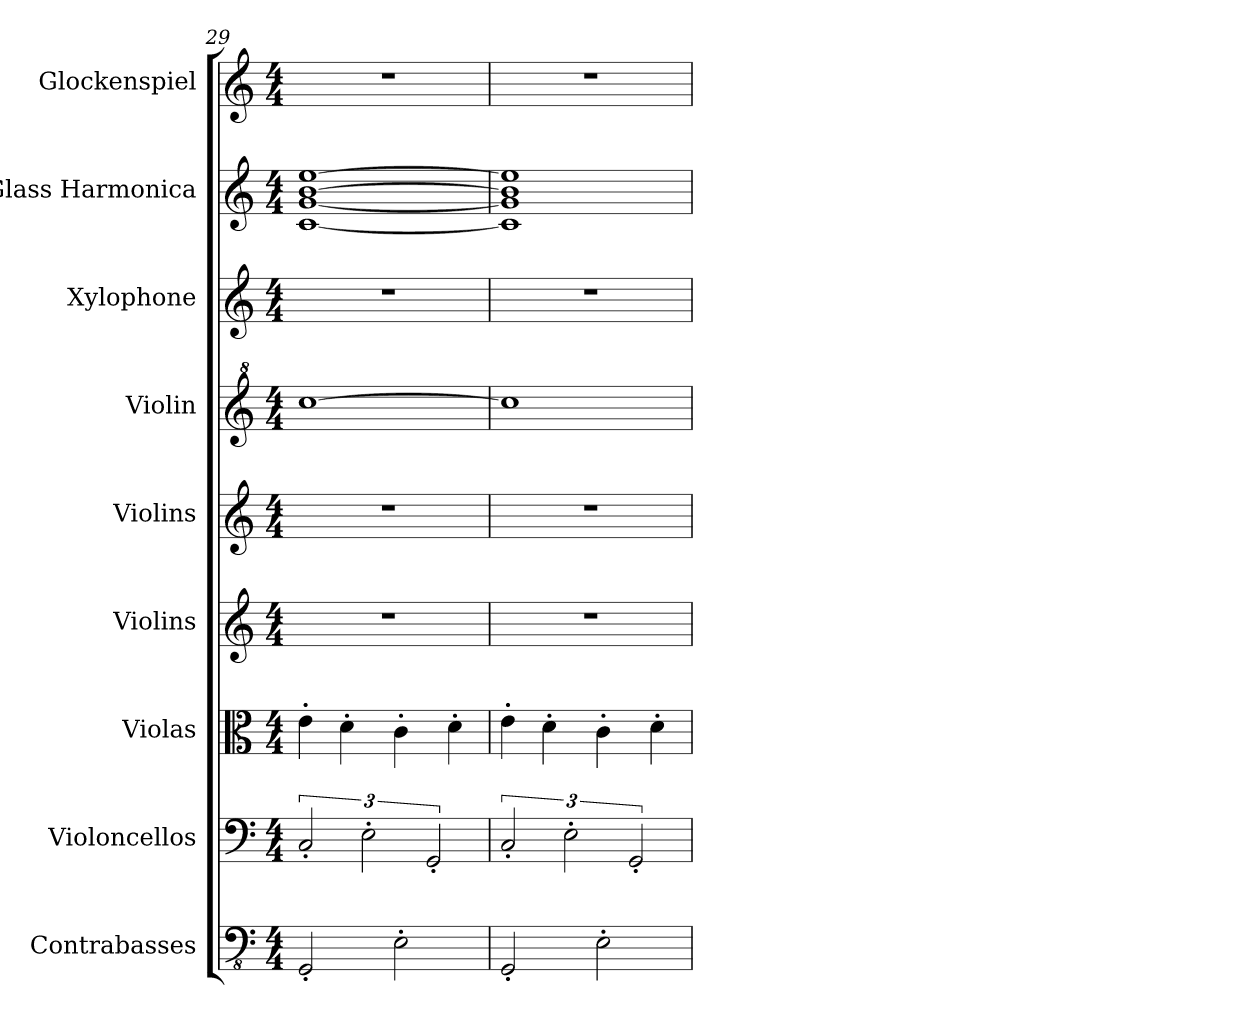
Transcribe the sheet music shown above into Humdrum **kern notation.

**kern	**kern	**kern	**kern	**kern	**kern	**kern	**kern	**kern
*part9	*part8	*part7	*part6	*part5	*part4	*part3	*part2	*part1
*staff9	*staff8	*staff7	*staff6	*staff5	*staff4	*staff3	*staff2	*staff1
*I"Contrabasses	*I"Violoncellos	*I"Violas	*I"Violins	*I"Violins	*I"Violin	*I"Xylophone	*I"Glass Harmonica	*I"Glockenspiel
*I'Cbs.	*I'Vcs.	*I'Vlas.	*I'Vlns.	*I'Vlns.	*I'Vln.	*I'Xyl.	*I'Gla. Har.	*I'Glk.
*clefFv4	*clefF4	*clefC3	*clefG2	*clefG2	*clefG^2	*clefG2	*clefG2	*clefG2
*	*	*	*	*	*	*ITrd-7c-12	*	*ITrd-14c-24
*k[]	*k[]	*k[]	*k[]	*k[]	*k[]	*k[]	*k[]	*k[]
*M4/4	*M4/4	*M4/4	*M4/4	*M4/4	*M4/4	*M4/4	*M4/4	*M4/4
=29	=29	=29	=29	=29	=29	=29	=29	=29
2GGG'/	3C'/	4e'\	1r	1r	[1ccc	1r	[1c [1g [1b [1ee	1r
.	.	4d'\	.	.	.	.	.	.
.	3E'\	.	.	.	.	.	.	.
2EE'\	.	4c'\	.	.	.	.	.	.
.	3GG'/	.	.	.	.	.	.	.
.	.	4d'\	.	.	.	.	.	.
=30	=30	=30	=30	=30	=30	=30	=30	=30
2GGG'/	3C'/	4e'\	1r	1r	1ccc]	1r	1c] 1g] 1b] 1ee]	1r
.	.	4d'\	.	.	.	.	.	.
.	3E'\	.	.	.	.	.	.	.
2EE'\	.	4c'\	.	.	.	.	.	.
.	3GG'/	.	.	.	.	.	.	.
.	.	4d'\	.	.	.	.	.	.
=	=	=	=	=	=	=	=	=
*-	*-	*-	*-	*-	*-	*-	*-	*-
